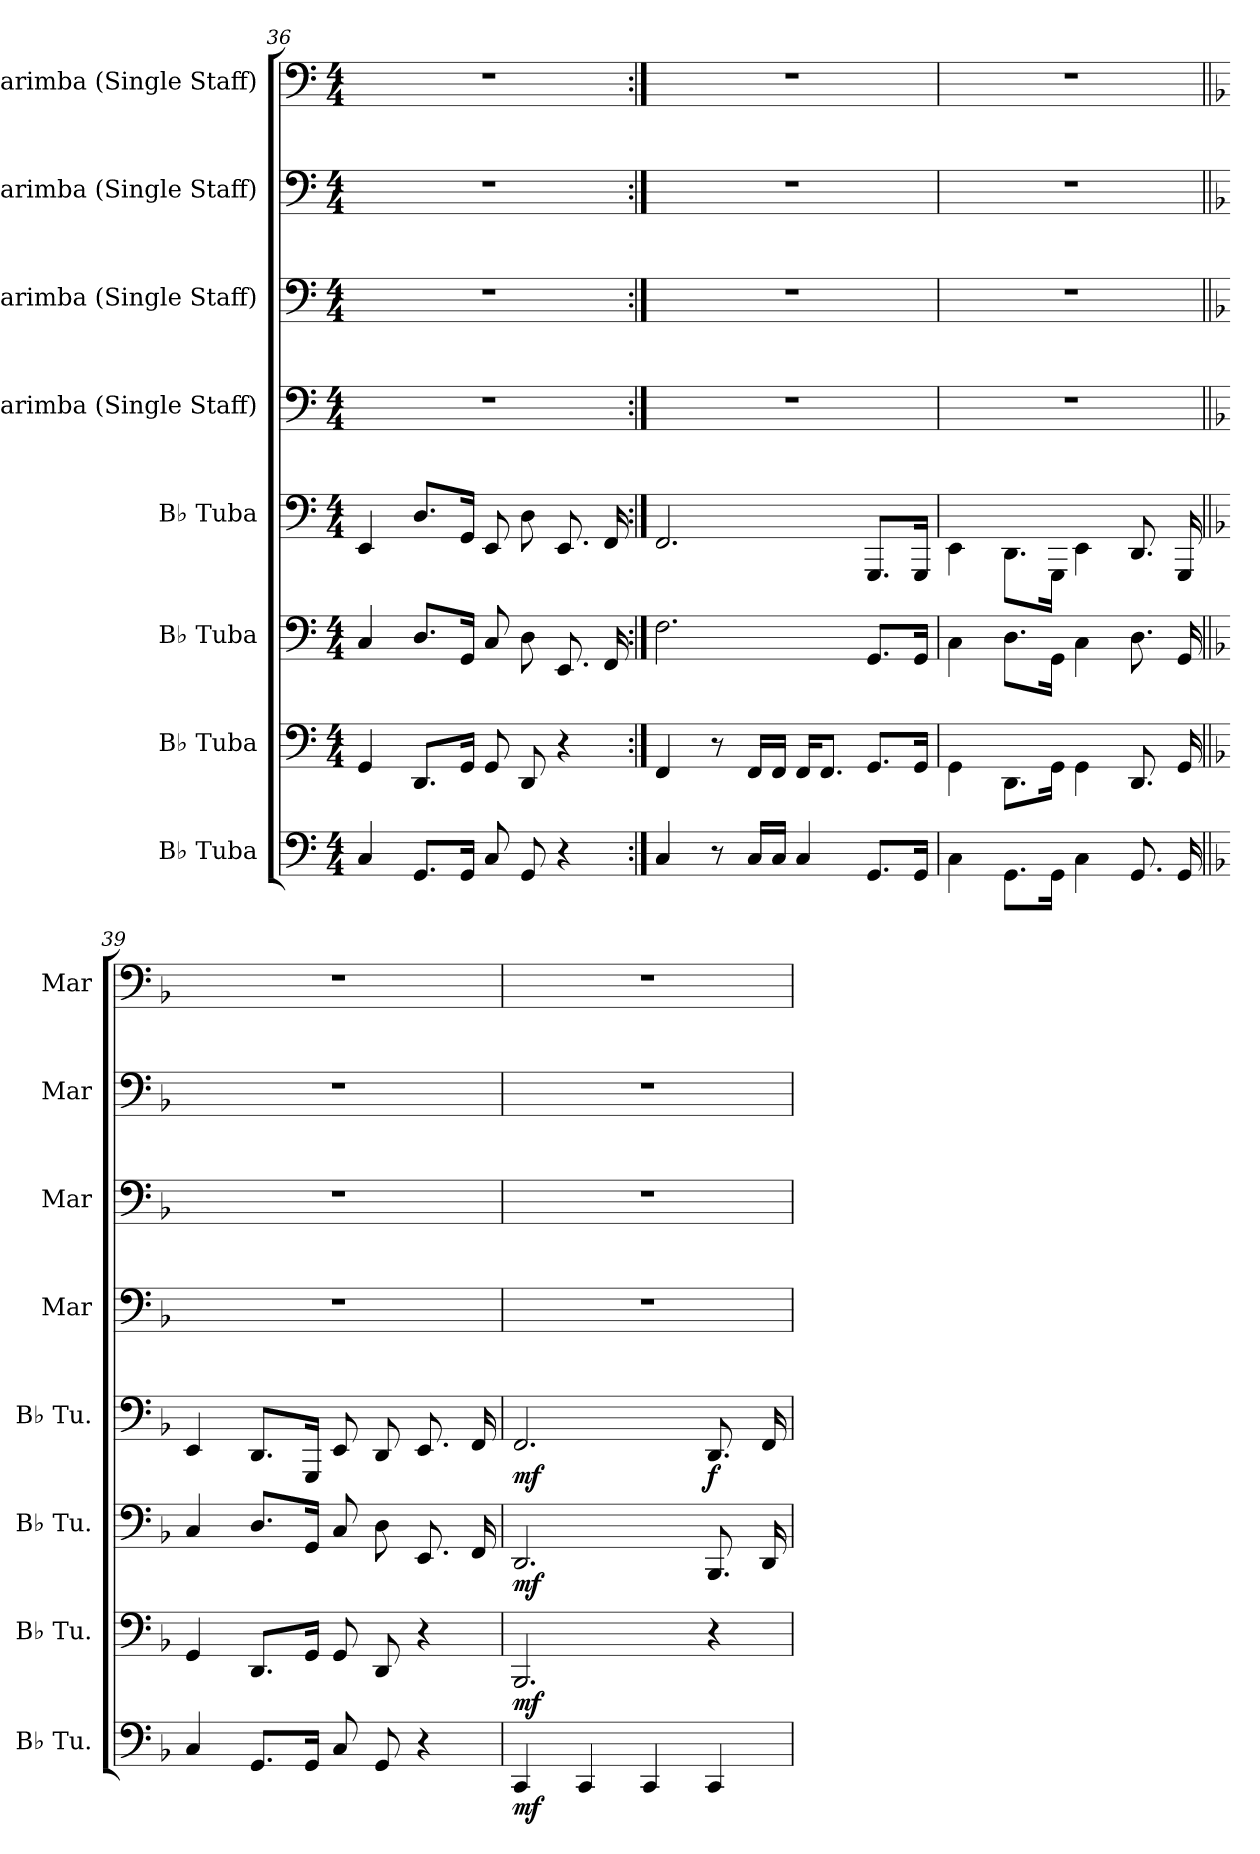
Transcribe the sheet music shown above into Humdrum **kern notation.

**kern	**dynam	**kern	**dynam	**kern	**dynam	**kern	**dynam	**kern	**kern	**kern	**kern
*part8	*part8	*part7	*part7	*part6	*part6	*part5	*part5	*part4	*part3	*part2	*part1
*staff8	*staff8	*staff7	*staff7	*staff6	*staff6	*staff5	*staff5	*staff4	*staff3	*staff2	*staff1
*I"B♭ Tuba	*	*I"B♭ Tuba	*	*I"B♭ Tuba	*	*I"B♭ Tuba	*	*I"Marimba (Single Staff)	*I"Marimba (Single Staff)	*I"Marimba (Single Staff)	*I"Marimba (Single Staff)
*I'B♭ Tu.	*	*I'B♭ Tu.	*	*I'B♭ Tu.	*	*I'B♭ Tu.	*	*I'Mar	*I'Mar	*I'Mar	*I'Mar
!!LO:PB:g=z
*clefF4	*	*clefF4	*	*clefF4	*	*clefF4	*	*clefF4	*clefF4	*clefF4	*clefF4
*k[]	*	*k[]	*	*k[]	*	*k[]	*	*k[]	*k[]	*k[]	*k[]
*M4/4	*	*M4/4	*	*M4/4	*	*M4/4	*	*M4/4	*M4/4	*M4/4	*M4/4
=36	=36	=36	=36	=36	=36	=36	=36	=36	=36	=36	=36
4C/	.	4GG/	.	4C/	.	4EE/	.	1r	1r	1r	1r
8.GG/L	.	8.DD/L	.	8.D/L	.	8.D/L	.	.	.	.	.
16GG/Jk	.	16GG/Jk	.	16GG/Jk	.	16GG/Jk	.	.	.	.	.
8C/	.	8GG/	.	8C/	.	8EE/	.	.	.	.	.
8GG/	.	8DD/	.	8D\	.	8D\	.	.	.	.	.
4r	.	4r	.	8.EE/	.	8.EE/	.	.	.	.	.
.	.	.	.	16FF/	.	16FF/	.	.	.	.	.
=37:|!	=37:|!	=37:|!	=37:|!	=37:|!	=37:|!	=37:|!	=37:|!	=37:|!	=37:|!	=37:|!	=37:|!
4C/	.	4FF/	.	2.F\	.	2.FF/	.	1r	1r	1r	1r
8r	.	8r	.	.	.	.	.	.	.	.	.
16C/LL	.	16FF/LL	.	.	.	.	.	.	.	.	.
16C/JJ	.	16FF/JJ	.	.	.	.	.	.	.	.	.
4C/	.	16FF/KL	.	.	.	.	.	.	.	.	.
.	.	8.FF/J	.	.	.	.	.	.	.	.	.
8.GG/L	.	8.GG/L	.	8.GG/L	.	8.GGG/L	.	.	.	.	.
16GG/Jk	.	16GG/Jk	.	16GG/Jk	.	16GGG/Jk	.	.	.	.	.
=38	=38	=38	=38	=38	=38	=38	=38	=38	=38	=38	=38
4C\	.	4GG\	.	4C\	.	4EE\	.	1r	1r	1r	1r
8.GG\L	.	8.DD\L	.	8.D\L	.	8.DD\L	.	.	.	.	.
16GG\Jk	.	16GG\Jk	.	16GG\Jk	.	16GGG\Jk	.	.	.	.	.
4C\	.	4GG\	.	4C\	.	4EE\	.	.	.	.	.
8.GG/	.	8.DD/	.	8.D\	.	8.DD/	.	.	.	.	.
16GG/	.	16GG/	.	16GG/	.	16GGG/	.	.	.	.	.
=39||	=39||	=39||	=39||	=39||	=39||	=39||	=39||	=39||	=39||	=39||	=39||
*k[b-]	*	*k[b-]	*	*k[b-]	*	*k[b-]	*	*k[b-]	*k[b-]	*k[b-]	*k[b-]
4C/	.	4GG/	.	4C/	.	4EE/	.	1r	1r	1r	1r
8.GG/L	.	8.DD/L	.	8.D/L	.	8.DD/L	.	.	.	.	.
16GG/Jk	.	16GG/Jk	.	16GG/Jk	.	16GGG/Jk	.	.	.	.	.
8C/	.	8GG/	.	8C/	.	8EE/	.	.	.	.	.
8GG/	.	8DD/	.	8D\	.	8DD/	.	.	.	.	.
4r	.	4r	.	8.EE/	.	8.EE/	.	.	.	.	.
.	.	.	.	16FF/	.	16FF/	.	.	.	.	.
!!LO:LB:g=z
=40	=40	=40	=40	=40	=40	=40	=40	=40	=40	=40	=40
!	!LO:DY:b	!	!LO:DY:b	!	!LO:DY:b	!	!LO:DY:b	!	!	!	!
4CC/	mf	2.BBB-/	mf	2.DD/	mf	2.FF/	mf	1r	1r	1r	1r
4CC/	.	.	.	.	.	.	.	.	.	.	.
4CC/	.	.	.	.	.	.	.	.	.	.	.
!	!	!	!	!	!	!	!LO:DY:b	!	!	!	!
4CC/	.	4r	.	8.BBB-/	.	8.DD/	f	.	.	.	.
.	.	.	.	16DD/	.	16FF/	.	.	.	.	.
=	=	=	=	=	=	=	=	=	=	=	=
*-	*-	*-	*-	*-	*-	*-	*-	*-	*-	*-	*-
